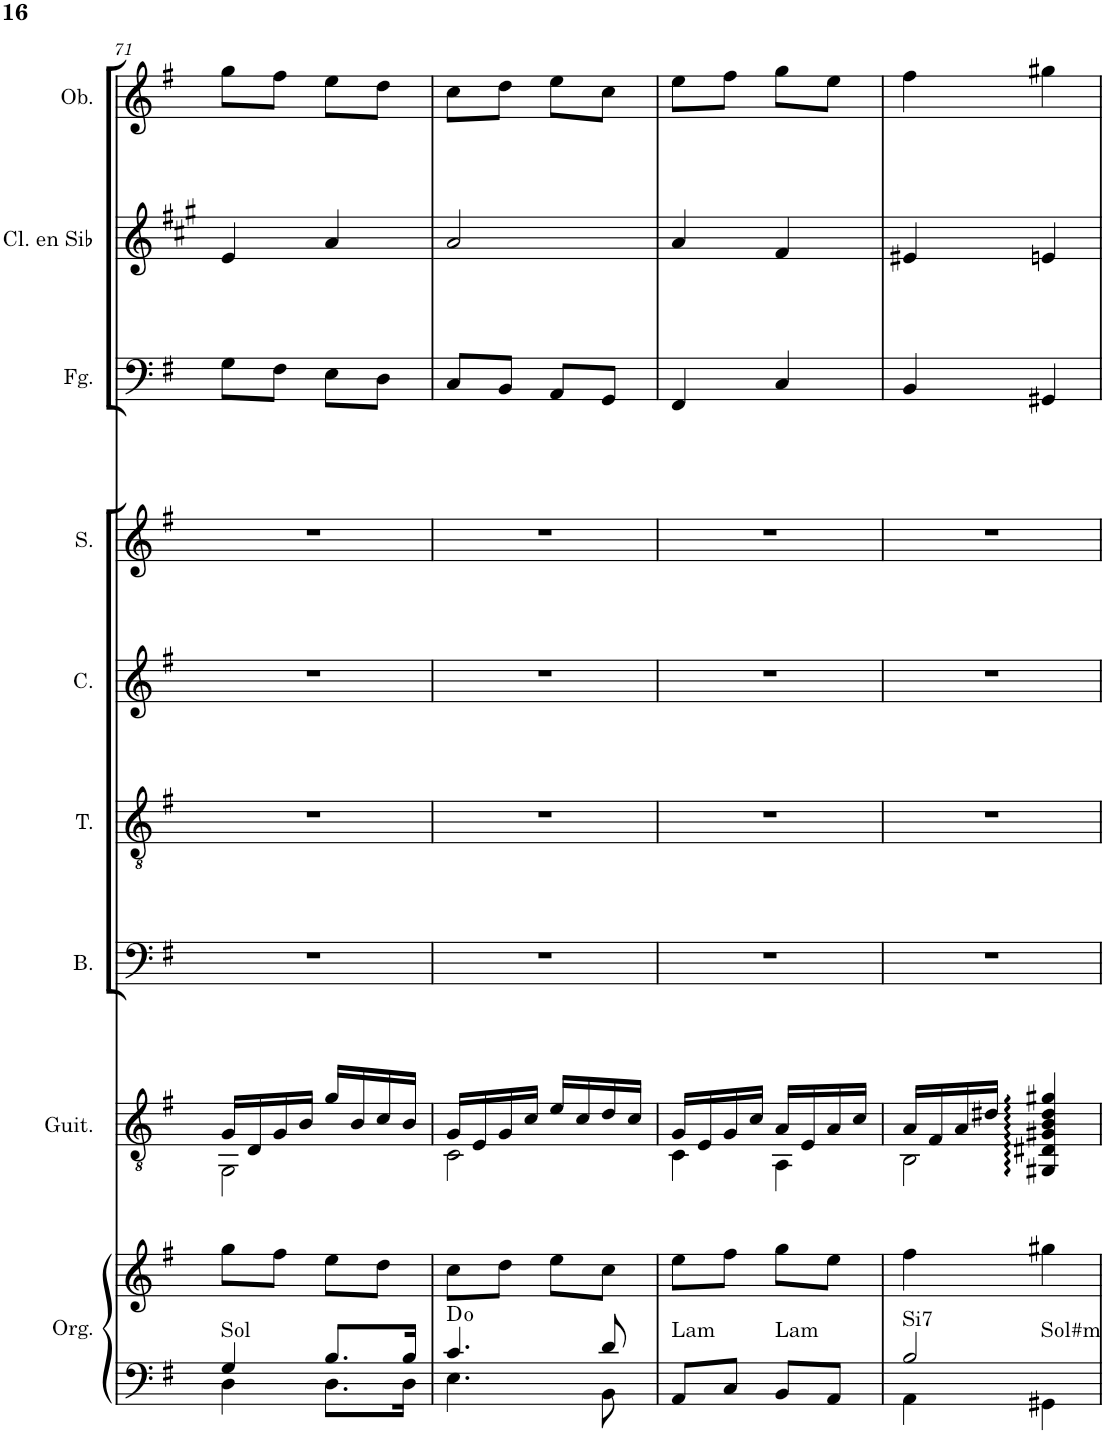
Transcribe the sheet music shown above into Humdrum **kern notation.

**kern	**kern	**harte	**kern	**harte	**kern	**kern	**kern	**kern	**kern	**kern	**kern
*part9	*part9	*part9	*part8	*part8	*part7	*part6	*part5	*part4	*part3	*part2	*part1
*staff10	*staff9	*	*staff8	*	*staff7	*staff6	*staff5	*staff4	*staff3	*staff2	*staff1
*I"Órgano	*	*	*I"Guitarra acústica	*	*I"Bajo	*I"Tenor	*I"Contralto	*I"Soprano	*I"Fagot	*I"Clarinete en Sib	*I"Oboe
*	*	*	*I'Guit.	*	*I'B.	*I'T.	*I'C.	*I'S.	*I'Fg.	*I'Cl. en Sib	*I'Ob.
!!LO:PB:g=z
*clefF4	*clefG2	*	*clefGv2	*	*clefF4	*clefGv2	*clefG2	*clefG2	*clefF4	*clefG2	*clefG2
*	*	*	*	*	*	*	*	*	*	*Trd1c2	*
*k[f#]	*k[f#]	*	*k[f#]	*	*k[f#]	*k[f#]	*k[f#]	*k[f#]	*k[f#]	*k[f#c#g#]	*k[f#]
*M2/4	*M2/4	*	*M2/4	*	*M2/4	*M2/4	*M2/4	*M2/4	*M2/4	*M2/4	*M2/4
=71	=71	=71	=71	=71	=71	=71	=71	=71	=71	=71	=71
*^	*	*	*^	*	*	*	*	*	*	*	*
!	!	!	!LO:H:kt=Sol	!	!	!LO:H:kt=Sol	!	!	!	!	!	!	!
4G/	4D\	8gg\L	N	16G/LL	2GG\	N	2r	2r	2r	2r	8G\L	4e/	8gg\L
.	.	.	.	16D/	.	.	.	.	.	.	.	.	.
.	.	8ff#\J	.	16G/	.	.	.	.	.	.	8F#\J	.	8ff#\J
.	.	.	.	16B/JJ	.	.	.	.	.	.	.	.	.
8.B/L	8.D\L	8ee\L	.	16g/LL	.	.	.	.	.	.	8E\L	4a/	8ee\L
.	.	.	.	16B/	.	.	.	.	.	.	.	.	.
.	.	8dd\J	.	16c/	.	.	.	.	.	.	8D\J	.	8dd\J
16B/Jk	16D\Jk	.	.	16B/JJ	.	.	.	.	.	.	.	.	.
=72	=72	=72	=72	=72	=72	=72	=72	=72	=72	=72	=72	=72	=72
4.c/	4.E\	8cc\L	D:dim	16G/LL	2C\	D:dim	2r	2r	2r	2r	8C/L	2a/	8cc\L
.	.	.	.	16E/	.	.	.	.	.	.	.	.	.
.	.	8dd\J	.	16G/	.	.	.	.	.	.	8BB/J	.	8dd\J
.	.	.	.	16c/JJ	.	.	.	.	.	.	.	.	.
.	.	8ee\L	.	16e/LL	.	.	.	.	.	.	8AA/L	.	8ee\L
.	.	.	.	16c/	.	.	.	.	.	.	.	.	.
8d/	8BB\	8cc\J	.	16d/	.	.	.	.	.	.	8GG/J	.	8cc\J
.	.	.	.	16c/JJ	.	.	.	.	.	.	.	.	.
*v	*v	*	*	*	*	*	*	*	*	*	*	*	*
=73	=73	=73	=73	=73	=73	=73	=73	=73	=73	=73	=73	=73
!	!	!LO:H:kt=Lam	!	!	!LO:H:kt=Lam	!	!	!	!	!	!	!
8AA/L	8ee\L	N	16G/LL	4C\	N	2r	2r	2r	2r	4FF#/	4a/	8ee\L
.	.	.	16E/	.	.	.	.	.	.	.	.	.
8C/J	8ff#\J	.	16G/	.	.	.	.	.	.	.	.	8ff#\J
.	.	.	16c/JJ	.	.	.	.	.	.	.	.	.
!	!	!LO:H:kt=Lam	!	!	!LO:H:kt=Lam	!	!	!	!	!	!	!
8BB/L	8gg\L	N	16A/LL	4AA\	N	.	.	.	.	4C/	4f#/	8gg\L
.	.	.	16E/	.	.	.	.	.	.	.	.	.
8AA/J	8ee\J	.	16A/	.	.	.	.	.	.	.	.	8ee\J
.	.	.	16c/JJ	.	.	.	.	.	.	.	.	.
=74	=74	=74	=74	=74	=74	=74	=74	=74	=74	=74	=74	=74
*^	*	*	*	*	*	*	*	*	*	*	*	*
!	!	!	!LO:H:n=1:kt=Si7	!	!	!	!	!	!	!	!	!	!
!	!	!	!LO:H:n=2:kt=Sol#m	!	!	!LO:H:kt=Si7	!	!	!	!	!	!	!
2B/	4AA\	4ff#\	N N	16A/LL	2BB\	N	2r	2r	2r	2r	4BB/	4e#X/	4ff#\
.	.	.	.	16F#/	.	.	.	.	.	.	.	.	.
.	.	.	.	16A/	.	.	.	.	.	.	.	.	.
.	.	.	.	16d#X/JJ	.	.	.	.	.	.	.	.	.
!	!	!	!	!	!	!LO:H:kt=Sol#m	!	!	!	!	!	!	!
.	4GG#X\	4gg#X\	.	4GG#X/ 4D#X/ 4G#X/ 4B/ 4d#/ 4g#X/	.	N	.	.	.	.	4GG#X/	4en/	4gg#X\
*v	*v	*	*	*v	*v	*	*	*	*	*	*	*	*
=	=	=	=	=	=	=	=	=	=	=	=
*-	*-	*-	*-	*-	*-	*-	*-	*-	*-	*-	*-
